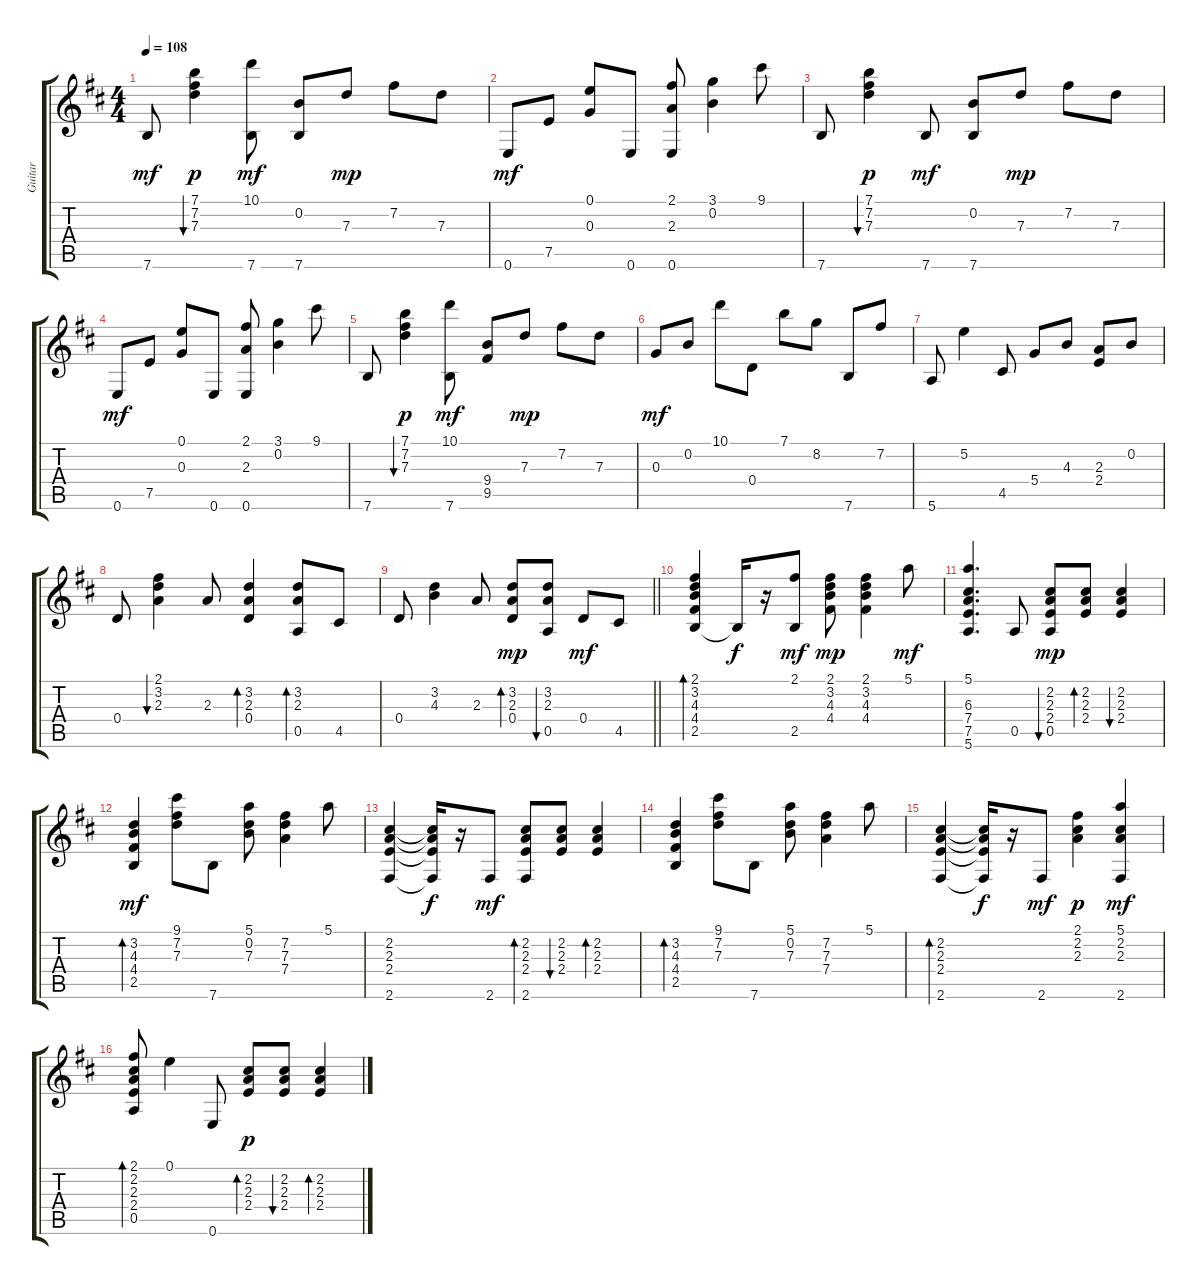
\track ("Guitar" "Guitar") {instrument acousticguitarsteel}
\staff {score tabs}
\tuning (E4 B3 G3 D3 A2 E2) {hide}
\ts (4 4)
\tempo 108
\clef g2
\ks bminor
7.6.8{dy mf} (7.1 7.2 7.3).4{bu 60 dy p} (10.1 7.6).8{dy mf} (0.2 7.6).8 7.3.8{dy mp} 7.2.8 7.3.8 |
0.6.8{dy mf} 7.5.8 (0.1 0.3).8 0.6.8 (2.1 2.3 0.6).8 (3.1 0.2).4 9.1.8 |
7.6.8 (7.1 7.2 7.3).4{bu 60 dy p} 7.6.8{dy mf} (0.2 7.6).8 7.3.8{dy mp} 7.2.8 7.3.8 |
0.6.8{dy mf} 7.5.8 (0.1 0.3).8 0.6.8 (2.1 2.3 0.6).8 (3.1 0.2).4 9.1.8 |
7.6.8 (7.1 7.2 7.3).4{bu 60 dy p} (10.1 7.6).8{dy mf} (9.4 9.5).8 7.3.8{dy mp} 7.2.8 7.3.8 |
0.3.8{dy mf} 0.2.8 10.1.8 0.4.8 7.1.8 8.2.8 7.6.8 7.2.8 |
5.6.8 5.2.4 4.5.8 5.4.8 4.3.8 (2.3 2.4).8 0.2.8 |
0.4.8 (2.1 3.2 2.3).4{bu 60} 2.3.8 (3.2 2.3 0.4).4{bd 60} (3.2 2.3 0.5).8{bd 60} 4.5.8 |
\barLineRight lightlight
0.4.8 (3.2 4.3).4 2.3.8 (3.2 2.3 0.4).8{bd 60 dy mp} (3.2 2.3 0.5).8{bu 60} 0.4.8{dy mf} 4.5.8 |
(2.1 3.2 4.3 4.4 2.5).4{bd 60} 2.5{t}.16{dy f} r.16 (2.1 2.5).8{dy mf} (2.1 3.2 4.3 4.4).8{dy mp} (2.1 3.2 4.3 4.4).4 5.1.8{dy mf} |
(5.1 6.3 7.4 7.5 5.6).4{d} 0.5.8 (2.2 2.3 2.4 0.5).8{bu 60 dy mp} (2.2 2.3 2.4).8{bd 60} (2.2 2.3 2.4).4{bu 60} |
(3.2 4.3 4.4 2.5).4{bd 60 dy mf} (9.1 7.2 7.3).8 7.6.8 (5.1 0.2 7.3).8 (7.2 7.3 7.4).4 5.1.8 |
(2.2 2.3 2.4 2.6).4 (2.2{t} 2.3{t} 2.4{t} 2.6{t}).16{dy f} r.16 2.6.8{dy mf} (2.2 2.3 2.4 2.6).8{bd 60} (2.2 2.3 2.4).8{bu 60} (2.2 2.3 2.4).4{bd 60} |
(3.2 4.3 4.4 2.5).4{bd 60} (9.1 7.2 7.3).8 7.6.8 (5.1 0.2 7.3).8 (7.2 7.3 7.4).4 5.1.8 |
(2.2 2.3 2.4 2.6).4{bd 60} (2.2{t} 2.3{t} 2.4{t} 2.6{t}).16{dy f} r.16 2.6.8{dy mf} (2.1 2.2 2.3).4{dy p} (5.1 2.2 2.3 2.6).4{dy mf} |
(2.1 2.2 2.3 2.4 0.5).8{bd 60} 0.1.4 0.6.8 (2.2 2.3 2.4).8{bd 60 dy p} (2.2 2.3 2.4).8{bu 60} (2.2 2.3 2.4).4{bd 60}
